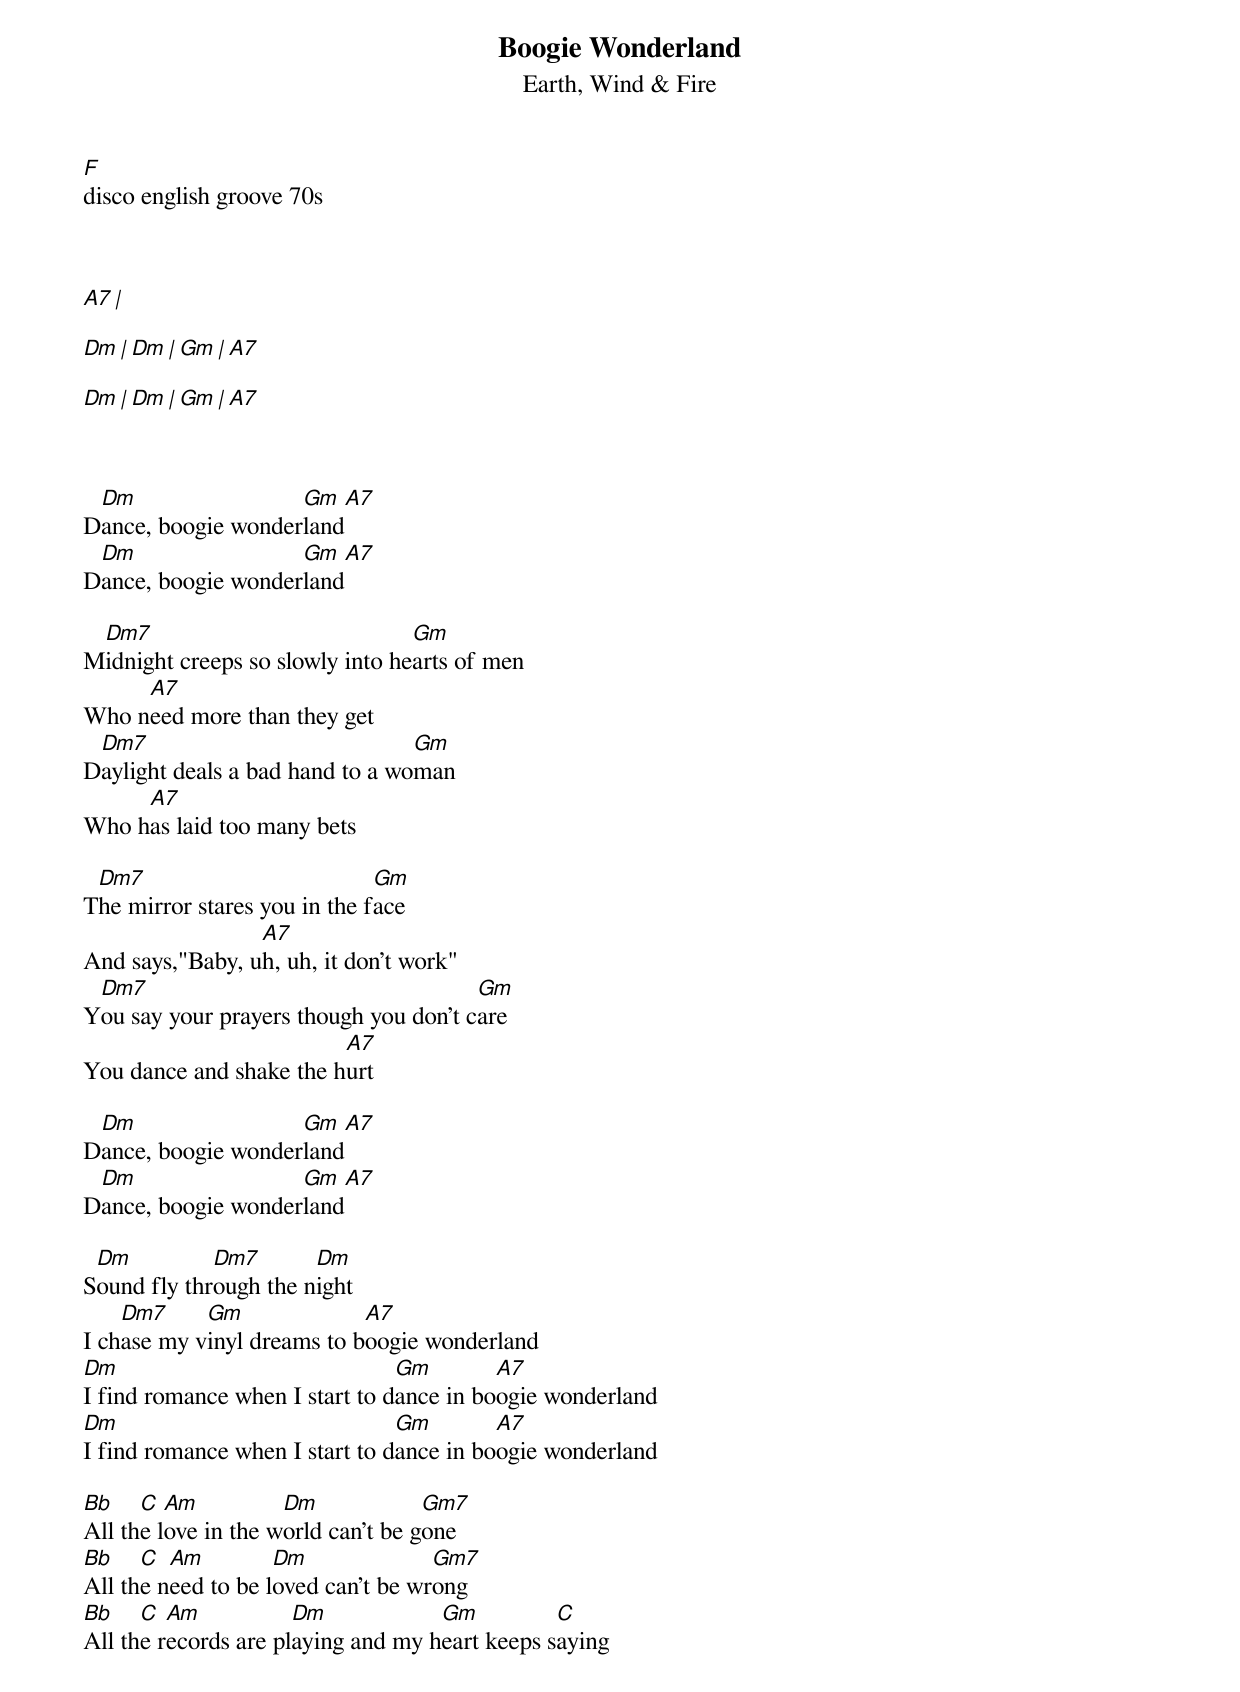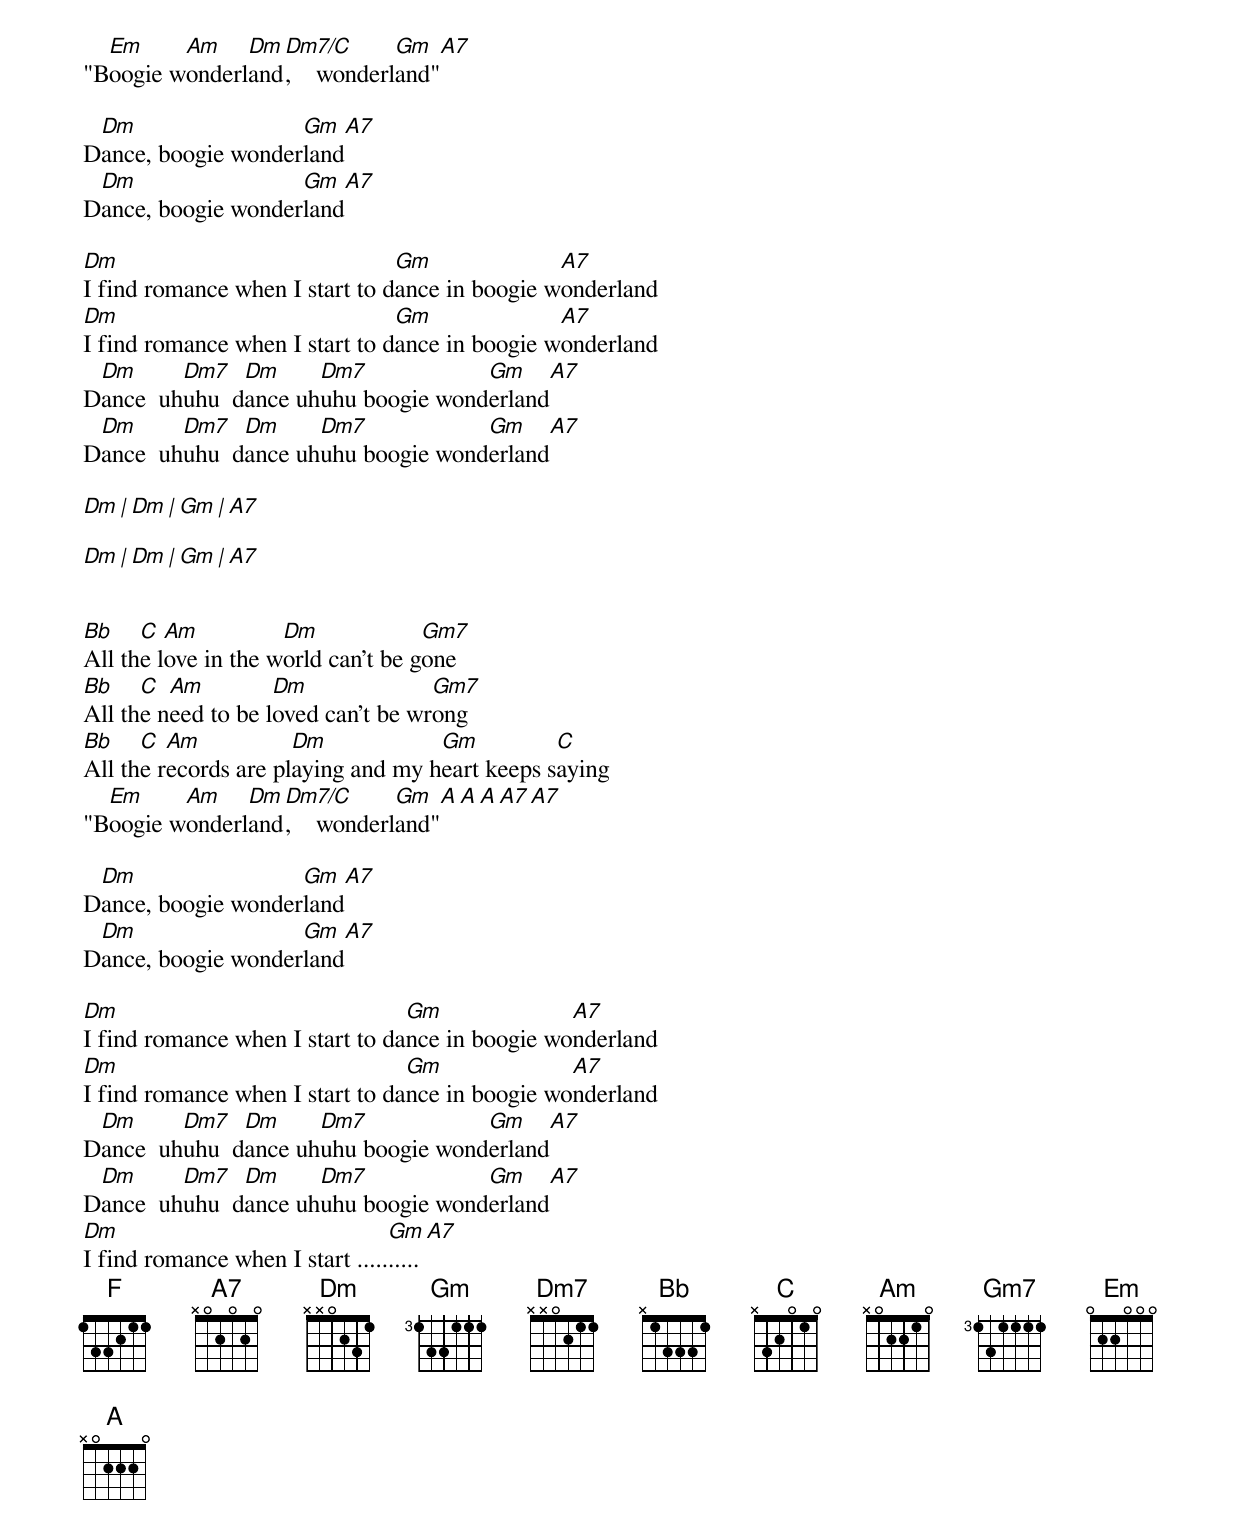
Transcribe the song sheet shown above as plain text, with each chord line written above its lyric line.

Boogie Wonderland
Earth, Wind & Fire
F
disco english groove 70s



A7      |

Dm      | Dm         | Gm       | A7

Dm      | Dm         | Gm       | A7



 Dm                 Gm   A7
Dance, boogie wonderland
 Dm                 Gm   A7
Dance, boogie wonderland

 Dm7                             Gm
Midnight creeps so slowly into hearts of men
     A7
Who need more than they get
 Dm7                             Gm
Daylight deals a bad hand to a woman
     A7
Who has laid too many bets

 Dm7                          Gm
The mirror stares you in the face
                 A7
And says,"Baby, uh, uh, it don't work"
 Dm7                                   Gm
You say your prayers though you don't care
                         A7
You dance and shake the hurt

 Dm                 Gm   A7
Dance, boogie wonderland
 Dm                 Gm   A7
Dance, boogie wonderland

 Dm          Dm7       Dm
Sound fly through the night
    Dm7     Gm              A7
I chase my vinyl dreams to boogie wonderland
Dm                              Gm        A7
I find romance when I start to dance in boogie wonderland
Dm                              Gm        A7
I find romance when I start to dance in boogie wonderland

Bb    C  Am          Dm             Gm7
All the love in the world can't be gone
Bb    C  Am         Dm              Gm7
All the need to be loved can't be wrong
Bb    C  Am           Dm            Gm          C
All the records are playing and my heart keeps saying
  Em     Am    Dm Dm7/C       Gm    A7
"Boogie wonderland,    wonderland"

 Dm                 Gm   A7
Dance, boogie wonderland
 Dm                 Gm   A7
Dance, boogie wonderland

Dm                              Gm              A7
I find romance when I start to dance in boogie wonderland
Dm                              Gm              A7
I find romance when I start to dance in boogie wonderland
 Dm      Dm7   Dm     Dm7            Gm     A7
Dance  uhuhu  dance uhuhu boogie wonderland
 Dm      Dm7   Dm     Dm7            Gm     A7
Dance  uhuhu  dance uhuhu boogie wonderland

Dm      | Dm         | Gm       | A7

Dm      | Dm         | Gm       | A7


Bb    C  Am          Dm             Gm7
All the love in the world can't be gone
Bb    C  Am         Dm              Gm7
All the need to be loved can't be wrong
Bb    C  Am           Dm            Gm          C
All the records are playing and my heart keeps saying
  Em     Am    Dm Dm7/C       Gm    A A A A7 A7
"Boogie wonderland,    wonderland"

 Dm                 Gm   A7
Dance, boogie wonderland
 Dm                 Gm   A7
Dance, boogie wonderland

Dm                               Gm              A7
I find romance when I start to dance in boogie wonderland
Dm                               Gm              A7
I find romance when I start to dance in boogie wonderland
 Dm      Dm7   Dm     Dm7            Gm     A7
Dance  uhuhu  dance uhuhu boogie wonderland
 Dm      Dm7   Dm     Dm7            Gm     A7
Dance  uhuhu  dance uhuhu boogie wonderland
Dm                               Gm        A7
I find romance when I start ..........
